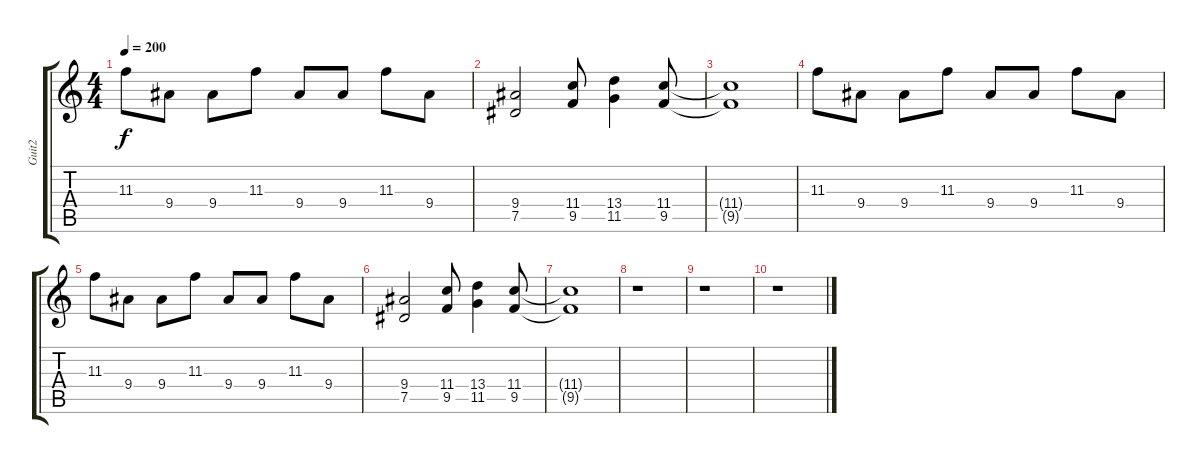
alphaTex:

\track ("Guit2" "Guit2") {instrument distortionguitar}
\staff {score tabs}
\tuning (Eb4 Bb3 Gb3 Db3 Ab2 Eb2) {hide}
\ts (4 4)
\tempo 200
\clef g2
\ks c
11.3.8{dy f} 9.4.8 9.4.8 11.3.8 9.4.8 9.4.8 11.3.8 9.4.8 |
(9.4 7.5).2 (11.4 9.5).8 (13.4 11.5).4 (11.4 9.5).8 |
(11.4{t} 9.5{t}).1 |
11.3.8 9.4.8 9.4.8 11.3.8 9.4.8 9.4.8 11.3.8 9.4.8 |
11.3.8 9.4.8 9.4.8 11.3.8 9.4.8 9.4.8 11.3.8 9.4.8 |
(9.4 7.5).2 (11.4 9.5).8 (13.4 11.5).4 (11.4 9.5).8 |
(11.4{t} 9.5{t}).1 |
r.1 |
r.1 |
r.1
